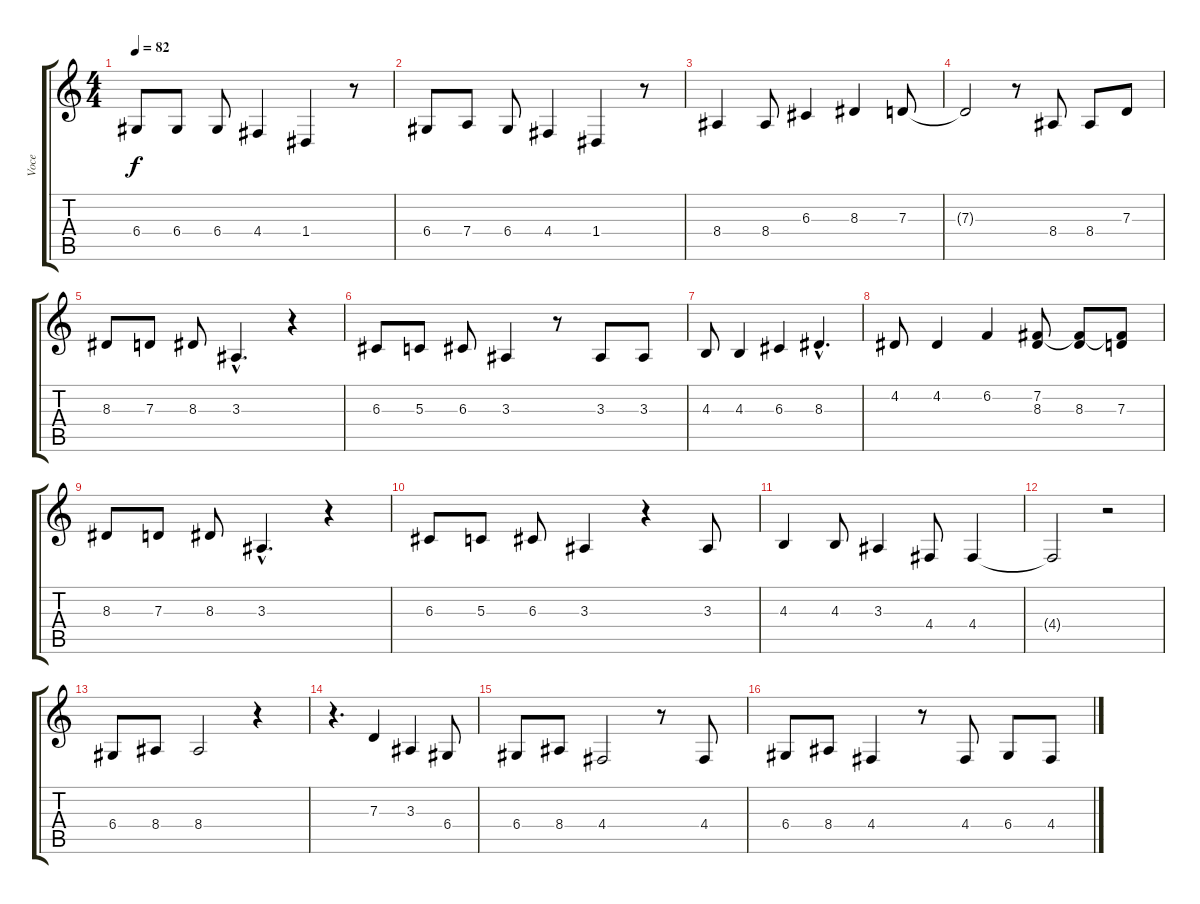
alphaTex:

\track ("Voce" "Voce") {instrument altosax}
\staff {score tabs}
\tuning (E4 B3 G3 D3 A2 E2) {hide}
\ts (4 4)
\tempo 82
\clef g2
\ks c
6.4.8{dy f} 6.4.8 6.4.8 4.4.4 1.4.4 r.8 |
6.4.8 7.4.8 6.4.8 4.4.4 1.4.4 r.8 |
8.4.4 8.4.8 6.3.4 8.3.4 7.3.8 |
7.3{t}.2 r.8 8.4.8 8.4.8 7.3.8 |
8.3.8 7.3.8 8.3.8 3.3{hac}.4{d} r.4 |
6.3.8 5.3.8 6.3.8 3.3.4 r.8 3.3.8 3.3.8 |
4.3.8 4.3.4 6.3.4 8.3{hac}.4{d} |
4.2.8 4.2.4 6.2.4 (7.2 8.3).8 (7.2{t} 8.3).8 (7.2{t} 7.3).8 |
8.3.8 7.3.8 8.3.8 3.3{hac}.4{d} r.4 |
6.3.8 5.3.8 6.3.8 3.3.4 r.4 3.3.8 |
4.3.4 4.3.8 3.3.4 4.4.8 4.4.4 |
4.4{t}.2 r.2 |
6.4.8 8.4.8 8.4.2 r.4 |
r.4{d} 7.3.4 3.3.4 6.4.8 |
6.4.8 8.4.8 4.4.2 r.8 4.4.8 |
6.4.8 8.4.8 4.4.4 r.8 4.4.8 6.4.8 4.4.8
